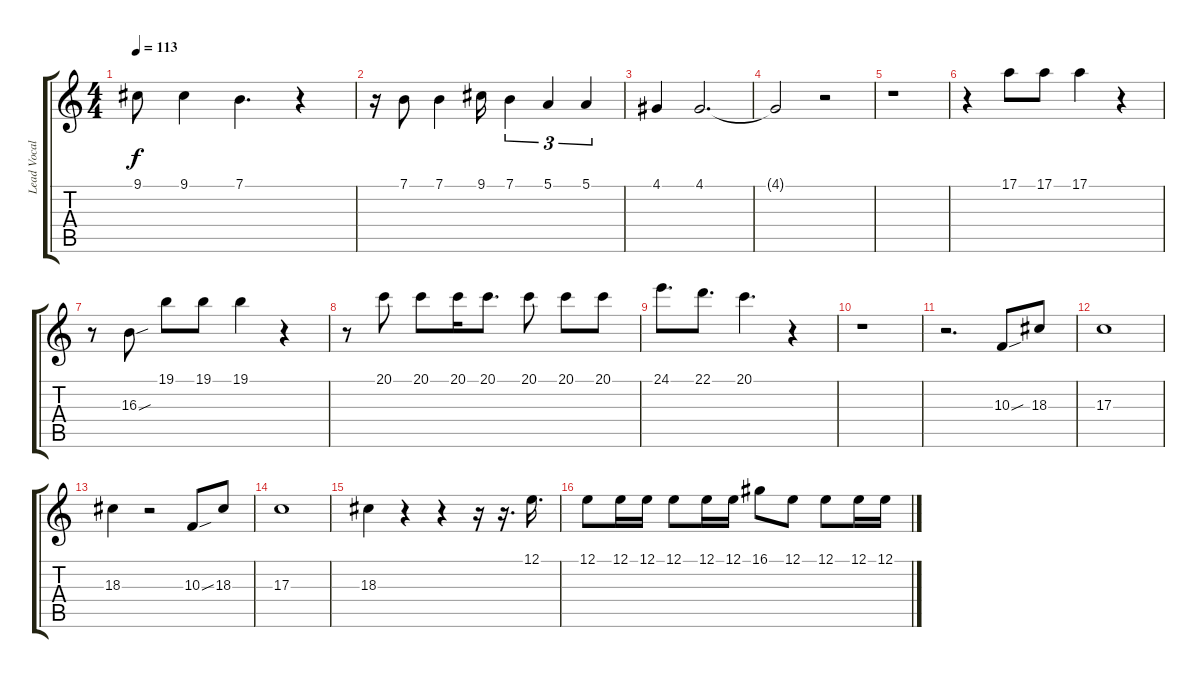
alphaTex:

\track ("Lead Vocals" "Lead Vocal") {instrument altosax}
\staff {score tabs}
\tuning (E4 B3 G3 D3 A2 E2) {hide}
\ts (4 4)
\tempo 113
\clef g2
\ks c
9.1.8{dy f} 9.1.4 7.1.4{d} r.4 |
r.16 7.1.8 7.1.4 9.1.16 7.1.4{tu (3 2)} 5.1.4{tu (3 2)} 5.1.4{tu (3 2)} |
4.1.4 4.1.2{d} |
4.1{t}.2 r.2 |
r.1 |
r.4 17.1.8 17.1.8 17.1.4 r.4 |
r.8 16.3{sou}.8 19.1.8 19.1.8 19.1.4 r.4 |
r.8 20.1.8 20.1.8 20.1.16 20.1.8{d} 20.1.8 20.1.8 20.1.8 |
24.1.8{d} 22.1.8{d} 20.1.4{d} r.4 |
r.1 |
r.2{d} 10.3{sou}.8 18.3.8 |
17.3.1 |
18.3.4 r.2 10.3{sou}.8 18.3.8 |
17.3.1 |
18.3.4 r.4 r.4 r.16 r.16{d} 12.1.16{d} |
12.1.8 12.1.16 12.1.16 12.1.8 12.1.16 12.1.16 16.1.8 12.1.8 12.1.8 12.1.16 12.1.16
